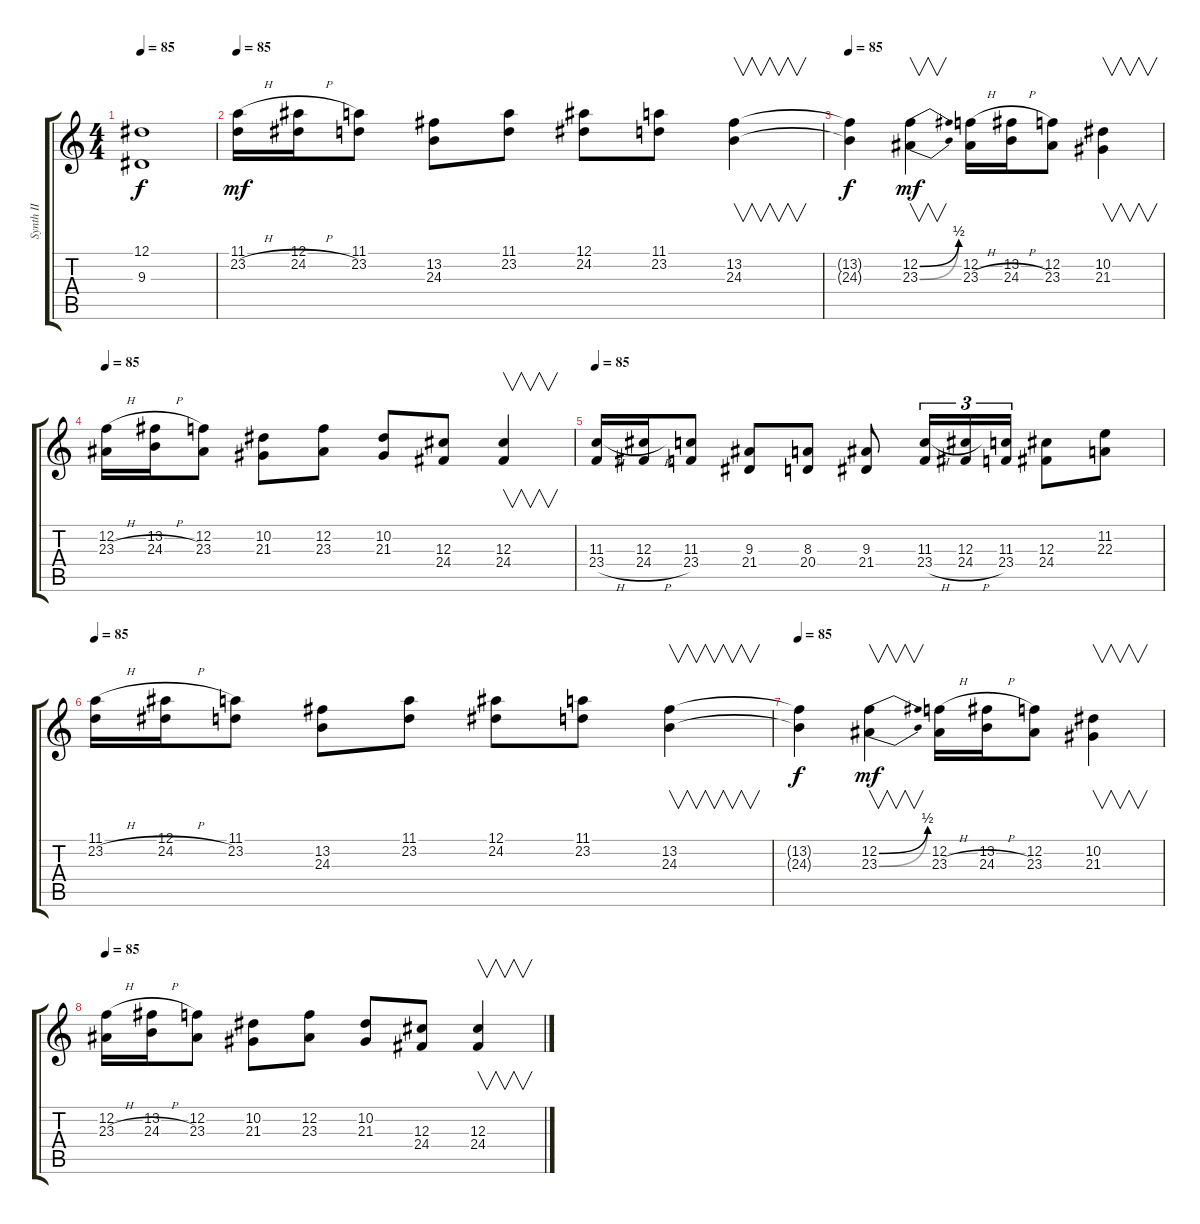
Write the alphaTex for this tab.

\track ("Synth II" "Synth II") {instrument choiraahs}
\staff {score tabs}
\tuning (Eb4 Bb3 Gb3 Db3 Ab2 Eb2) {hide}
\ts (4 4)
\tempo 85
\clef g2
\ks c
(12.1{t} 9.3{t}).1{dy f} |
\tempo 85
(11.1{h} 23.2{h}).16{dy mf volume 10 instrument sitar} (12.1{h} 24.2{h}).16 (11.1 23.2).8 (13.2 24.3).8 (11.1 23.2).8 (12.1 24.2).8 (11.1 23.2).8 (13.2 24.3).4{v} |
\tempo 85
(13.2{t} 24.3{t}).4{dy f} (12.2{be (bend 0 0 60 2)} 23.3{be (bend 0 0 60 2)}).4{v dy mf} (12.2{h} 23.3{h}).16 (13.2{h} 24.3{h}).16 (12.2 23.3).8 (10.2 21.3).4{v} |
\tempo 85
(12.2{h} 23.3{h}).16 (13.2{h} 24.3{h}).16 (12.2 23.3).8 (10.2 21.3).8 (12.2 23.3).8 (10.2 21.3).8 (12.3 24.4).8 (12.3 24.4).4{v} |
\tempo 85
(11.3{h} 23.4{h}).16 (12.3{h} 24.4{h}).16 (11.3 23.4).8 (9.3 21.4).8 (8.3 20.4).8 (9.3 21.4).8 (11.3{h} 23.4{h}).16{tu (3 2)} (12.3{h} 24.4{h}).16{tu (3 2)} (11.3 23.4).16{tu (3 2)} (12.3 24.4).8 (11.2 22.3).8 |
\tempo 85
(11.1{h} 23.2{h}).16{volume 10 instrument sitar} (12.1{h} 24.2{h}).16 (11.1 23.2).8 (13.2 24.3).8 (11.1 23.2).8 (12.1 24.2).8 (11.1 23.2).8 (13.2 24.3).4{v} |
\tempo 85
(13.2{t} 24.3{t}).4{dy f} (12.2{be (bend 0 0 60 2)} 23.3{be (bend 0 0 60 2)}).4{v dy mf} (12.2{h} 23.3{h}).16 (13.2{h} 24.3{h}).16 (12.2 23.3).8 (10.2 21.3).4{v} |
\tempo 85
(12.2{h} 23.3{h}).16 (13.2{h} 24.3{h}).16 (12.2 23.3).8 (10.2 21.3).8 (12.2 23.3).8 (10.2 21.3).8 (12.3 24.4).8 (12.3 24.4).4{v}
